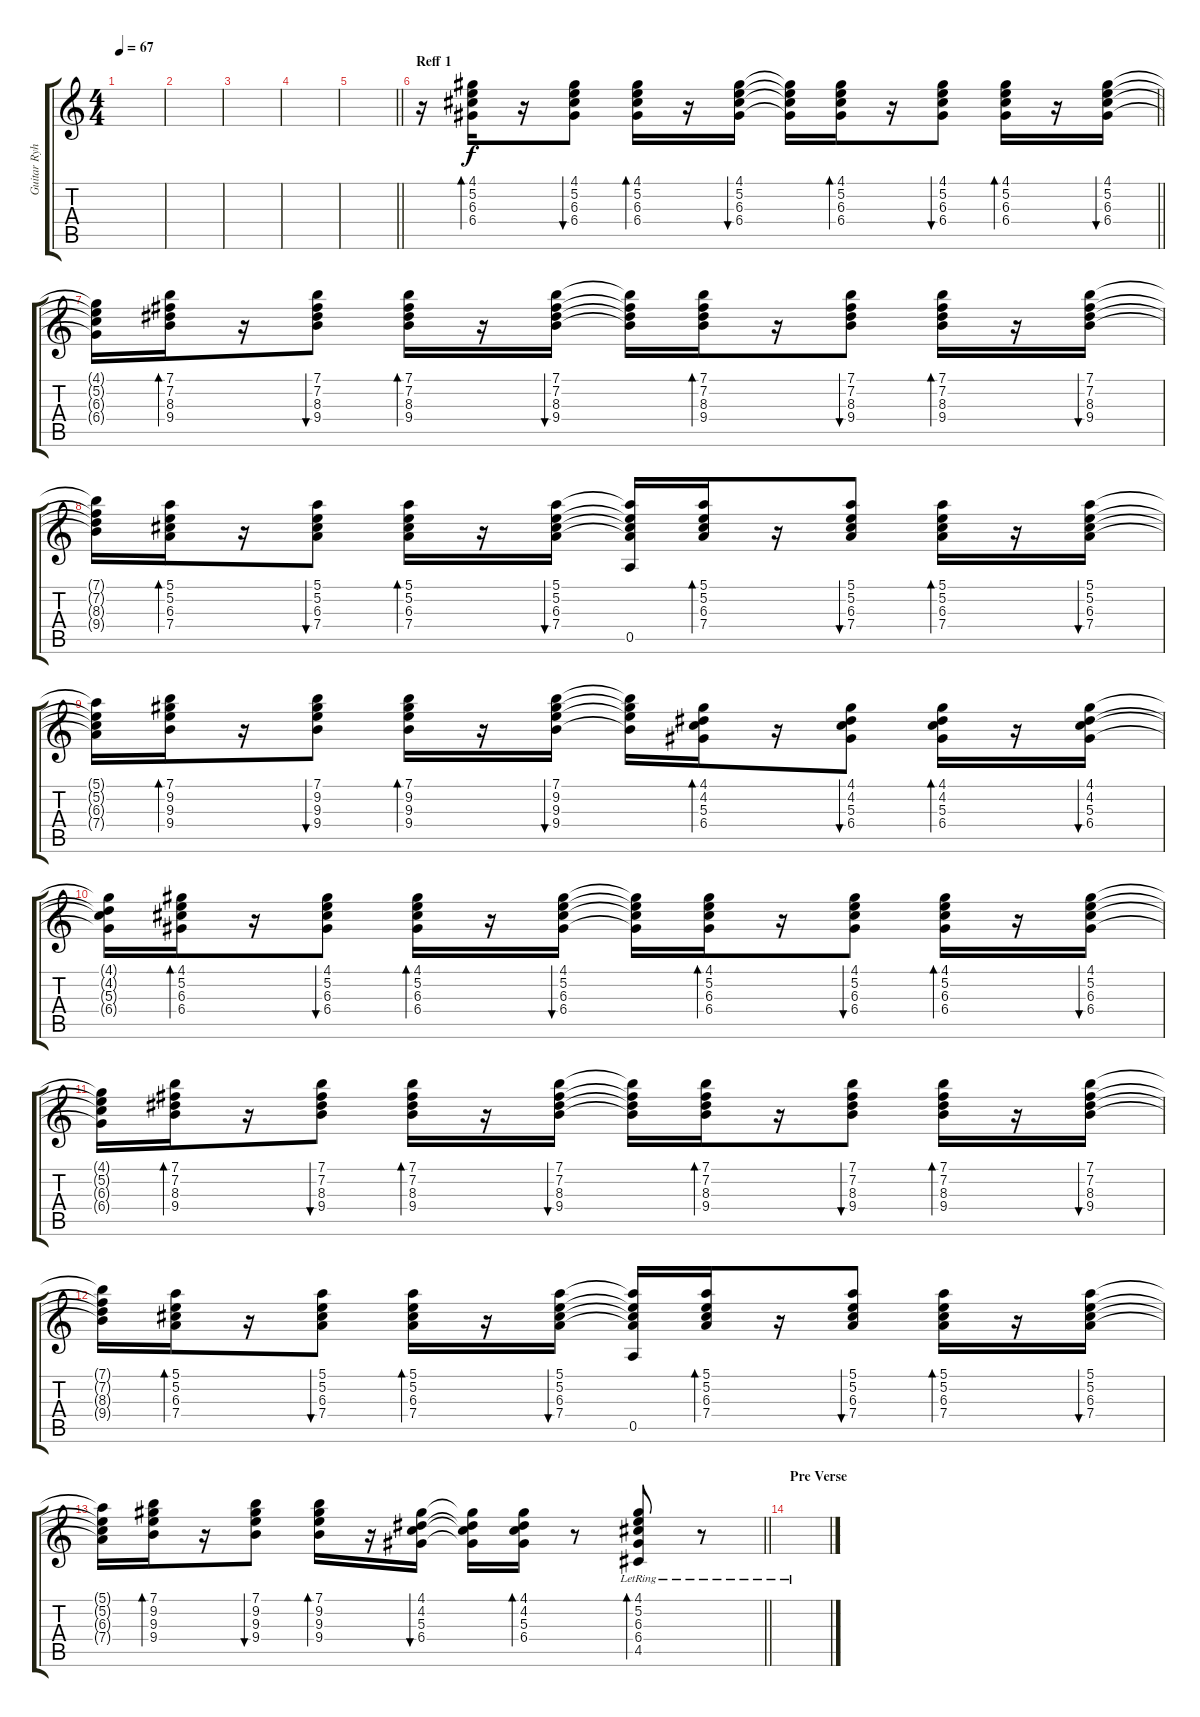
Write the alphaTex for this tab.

\track ("Guitar Ryhtmy (Apoy)" "Guitar Ryh") {instrument acousticguitarsteel}
\staff {score tabs}
\tuning (E4 B3 G3 D3 A2 E2) {hide}
\ts (4 4)
\tempo 67
\clef g2
\ks c
|
|
|
|
\barLineRight lightlight
|
\section ("" "Reff 1")
\barLineRight lightlight
r.16 (4.1 5.2 6.3 6.4).16{bd 30} r.16 (4.1 5.2 6.3 6.4).8{bu 30} (4.1 5.2 6.3 6.4).16{bd 30} r.16 (4.1 5.2 6.3 6.4).16{bu 30} (4.1{t} 5.2{t} 6.3{t} 6.4{t}).16 (4.1 5.2 6.3 6.4).16{bd 30} r.16 (4.1 5.2 6.3 6.4).8{bu 30} (4.1 5.2 6.3 6.4).16{bd 30} r.16 (4.1 5.2 6.3 6.4).16{bu 30} |
(4.1{t} 5.2{t} 6.3{t} 6.4{t}).16 (7.1 7.2 8.3 9.4).16{bd 30} r.16 (7.1 7.2 8.3 9.4).8{bu 30} (7.1 7.2 8.3 9.4).16{bd 30} r.16 (7.1 7.2 8.3 9.4).16{bu 30} (7.1{t} 7.2{t} 8.3{t} 9.4{t}).16 (7.1 7.2 8.3 9.4).16{bd 30} r.16 (7.1 7.2 8.3 9.4).8{bu 30} (7.1 7.2 8.3 9.4).16{bd 30} r.16 (7.1 7.2 8.3 9.4).16{bu 30} |
(7.1{t} 7.2{t} 8.3{t} 9.4{t}).16 (5.1 5.2 6.3 7.4).16{bd 30} r.16 (5.1 5.2 6.3 7.4).8{bu 30} (5.1 5.2 6.3 7.4).16{bd 30} r.16 (5.1 5.2 6.3 7.4).16{bu 30} (5.1{t} 5.2{t} 6.3{t} 7.4{t} 0.5).16 (5.1 5.2 6.3 7.4).16{bd 30} r.16 (5.1 5.2 6.3 7.4).8{bu 30} (5.1 5.2 6.3 7.4).16{bd 30} r.16 (5.1 5.2 6.3 7.4).16{bu 30} |
(5.1{t} 5.2{t} 6.3{t} 7.4{t}).16 (7.1 9.2 9.3 9.4).16{bd 30} r.16 (7.1 9.2 9.3 9.4).8{bu 30} (7.1 9.2 9.3 9.4).16{bd 30} r.16 (7.1 9.2 9.3 9.4).16{bu 30} (7.1{t} 9.2{t} 9.3{t} 9.4{t}).16 (4.1 4.2 5.3 6.4).16{bd 30} r.16 (4.1 4.2 5.3 6.4).8{bu 30} (4.1 4.2 5.3 6.4).16{bd 30} r.16 (4.1 4.2 5.3 6.4).16{bu 30} |
(4.1{t} 4.2{t} 5.3{t} 6.4{t}).16 (4.1 5.2 6.3 6.4).16{bd 30} r.16 (4.1 5.2 6.3 6.4).8{bu 30} (4.1 5.2 6.3 6.4).16{bd 30} r.16 (4.1 5.2 6.3 6.4).16{bu 30} (4.1{t} 5.2{t} 6.3{t} 6.4{t}).16 (4.1 5.2 6.3 6.4).16{bd 30} r.16 (4.1 5.2 6.3 6.4).8{bu 30} (4.1 5.2 6.3 6.4).16{bd 30} r.16 (4.1 5.2 6.3 6.4).16{bu 30} |
(4.1{t} 5.2{t} 6.3{t} 6.4{t}).16 (7.1 7.2 8.3 9.4).16{bd 30} r.16 (7.1 7.2 8.3 9.4).8{bu 30} (7.1 7.2 8.3 9.4).16{bd 30} r.16 (7.1 7.2 8.3 9.4).16{bu 30} (7.1{t} 7.2{t} 8.3{t} 9.4{t}).16 (7.1 7.2 8.3 9.4).16{bd 30} r.16 (7.1 7.2 8.3 9.4).8{bu 30} (7.1 7.2 8.3 9.4).16{bd 30} r.16 (7.1 7.2 8.3 9.4).16{bu 30} |
(7.1{t} 7.2{t} 8.3{t} 9.4{t}).16 (5.1 5.2 6.3 7.4).16{bd 30} r.16 (5.1 5.2 6.3 7.4).8{bu 30} (5.1 5.2 6.3 7.4).16{bd 30} r.16 (5.1 5.2 6.3 7.4).16{bu 30} (5.1{t} 5.2{t} 6.3{t} 7.4{t} 0.5).16 (5.1 5.2 6.3 7.4).16{bd 30} r.16 (5.1 5.2 6.3 7.4).8{bu 30} (5.1 5.2 6.3 7.4).16{bd 30} r.16 (5.1 5.2 6.3 7.4).16{bu 30} |
\barLineRight lightlight
(5.1{t} 5.2{t} 6.3{t} 7.4{t}).16 (7.1 9.2 9.3 9.4).16{bd 30} r.16 (7.1 9.2 9.3 9.4).8{bu 30} (7.1 9.2 9.3 9.4).16{bd 30} r.16 (4.1 4.2 5.3 6.4).16{bu 30} (4.1{t} 4.2{t} 5.3{t} 6.4{t}).16 (4.1 4.2 5.3 6.4).16{bd 30} r.8 (4.1 5.2 6.3 6.4 4.5{lr}).8{bd 30} r.8 |
\section ("" "Pre Verse")
